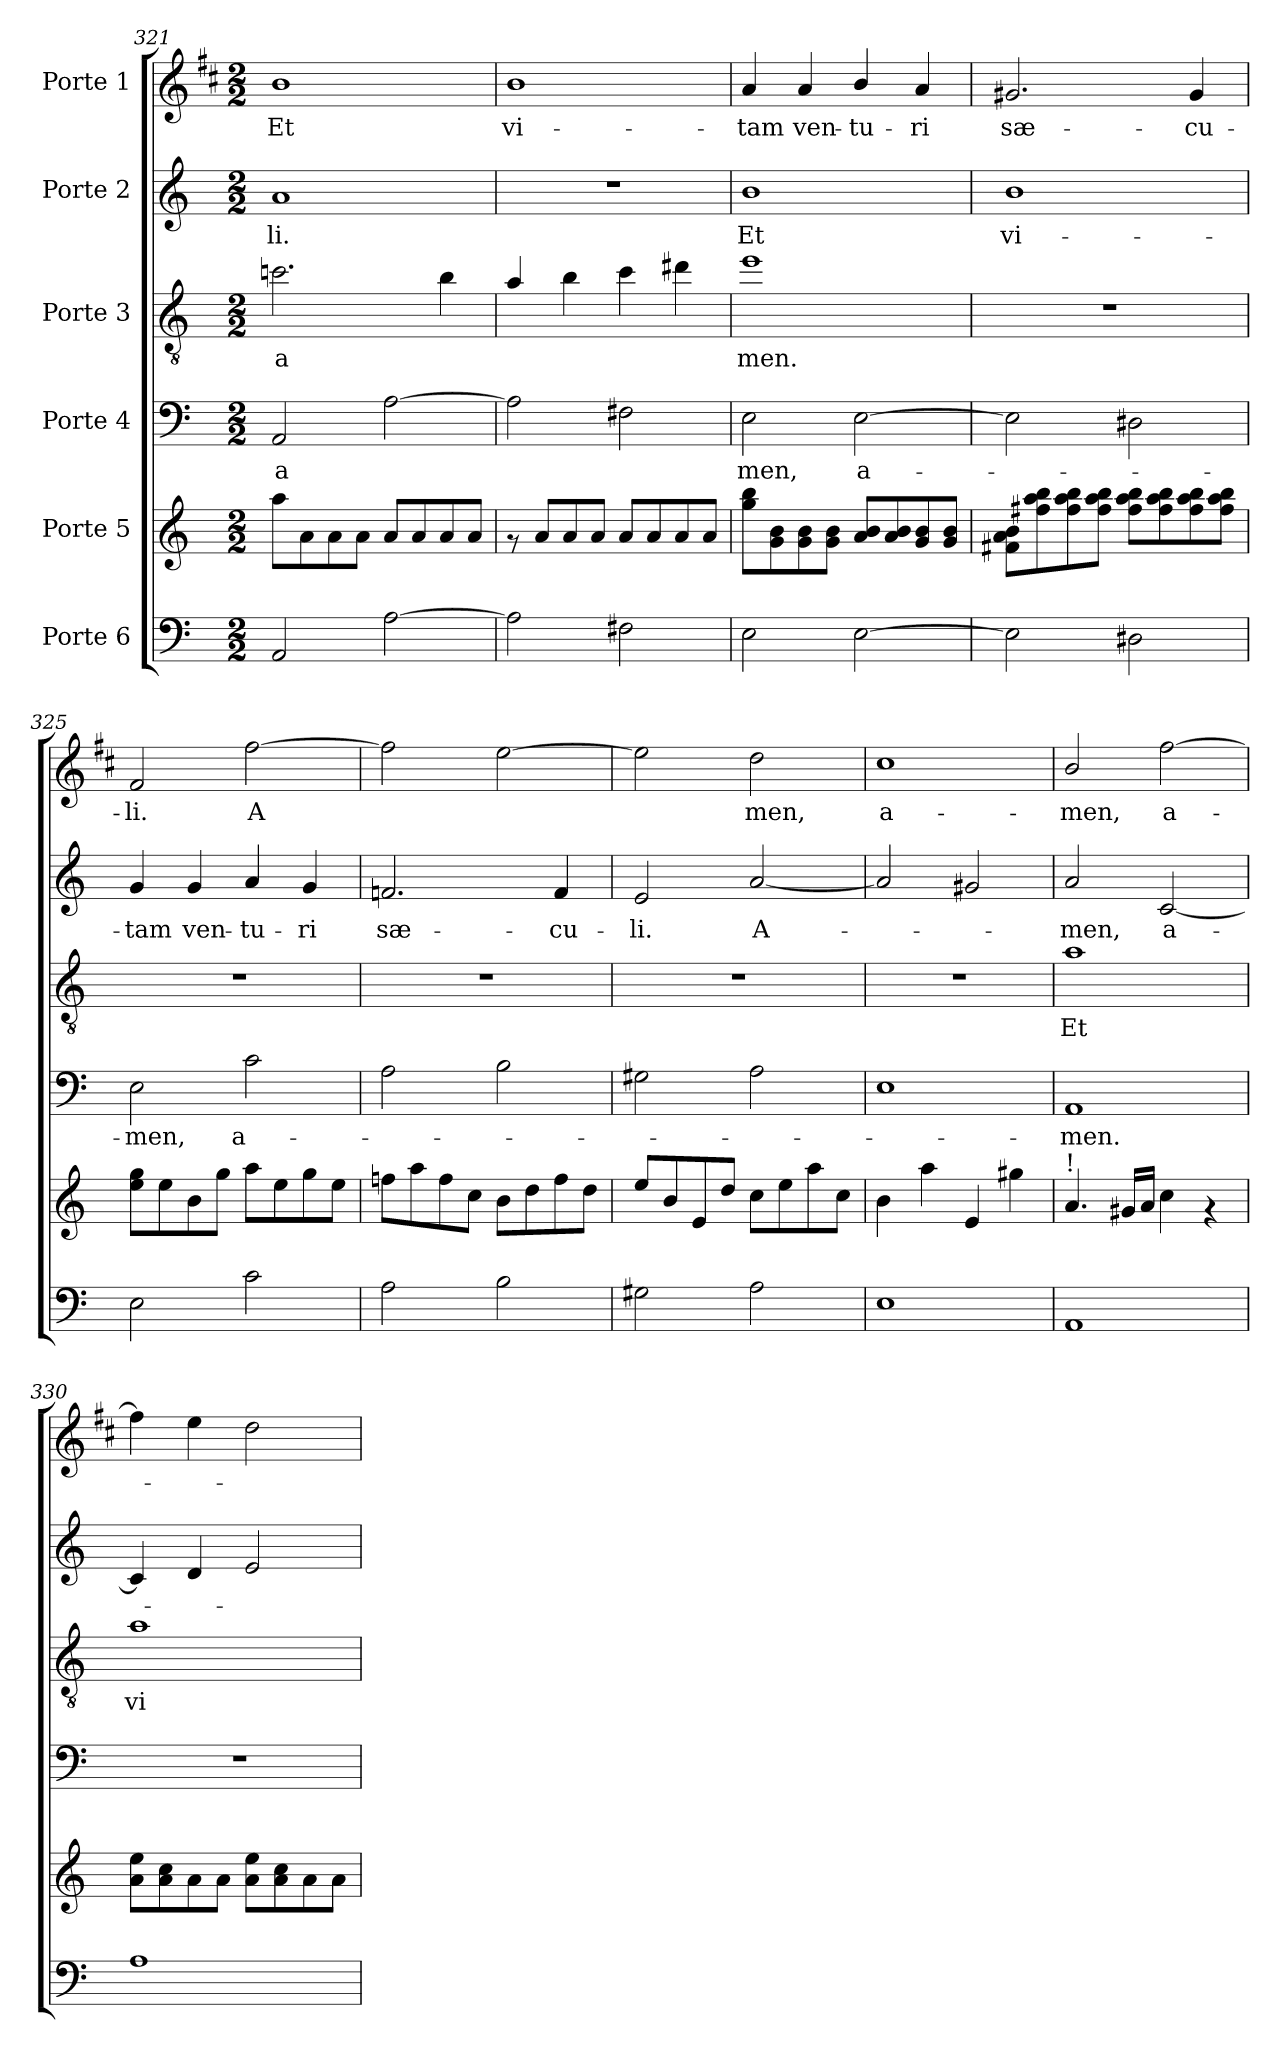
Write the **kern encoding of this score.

**kern	**kern	**kern	**text	**kern	**text	**kern	**text	**kern	**text
*part6	*part5	*part4	*part4	*part3	*part3	*part2	*part2	*part1	*part1
*staff6	*staff5	*staff4	*staff4	*staff3	*staff3	*staff2	*staff2	*staff1	*staff1
*I"Porte 6	*I"Porte 5	*I"Porte 4	*	*I"Porte 3	*	*I"Porte 2	*	*I"Porte 1	*
*clefF4	*clefG2	*clefF4	*	*clefGv2	*	*clefG2	*	*clefG2	*
*	*	*	*	*ITrd8c14	*	*	*	*ITrd1c2	*
*k[]	*k[]	*k[]	*	*k[]	*	*k[]	*	*k[]	*
*C:	*C:	*C:	*	*C:	*	*C:	*	*C:	*
*M2/2	*M2/2	*M2/2	*	*M2/2	*	*M2/2	*	*M2/2	*
=321	=321	=321	=321	=321	=321	=321	=321	=321	=321
!	!	!	!LO:LY:b:cj	!	!LO:LY:b:cj	!	!LO:LY:b:cj	!	!LO:LY:b:cj
2AA/	8aa\L	2AA/	a-	2.cn\	a-	1a	-li.	1a	Et
.	8a\	.	.	.	.	.	.	.	.
.	8a\	.	.	.	.	.	.	.	.
.	8a\J	.	.	.	.	.	.	.	.
!	!	!	!LO:LY:b:cj	!	!	!	!	!	!
[>2A\	8a/L	[>2A\	--	.	.	.	.	.	.
.	8a/	.	.	.	.	.	.	.	.
!	!	!	!	!	!LO:LY:b:cj	!	!	!	!
.	8a/	.	.	4B\	--	.	.	.	.
.	8a/J	.	.	.	.	.	.	.	.
=322	=322	=322	=322	=322	=322	=322	=322	=322	=322
!	!	!	!	!	!	!	!	!	!LO:LY:b:cj
2A\]	8rf	2A\]	.	4A/	.	1r	.	1a	vi-
.	8a/L	.	.	.	.	.	.	.	.
.	8a/	.	.	4B\	.	.	.	.	.
.	8a/J	.	.	.	.	.	.	.	.
2F#X\	8a/L	2F#X\	.	4c\	.	.	.	.	.
.	8a/	.	.	.	.	.	.	.	.
.	8a/	.	.	4d#X\	.	.	.	.	.
.	8a/J	.	.	.	.	.	.	.	.
=323	=323	=323	=323	=323	=323	=323	=323	=323	=323
!	!	!	!LO:LY:b:cj	!	!LO:LY:b:cj	!	!LO:LY:b:cj	!	!LO:LY:b:cj
2E\	8bb\ 8gg\L	2E\	-men,	1e	-men.	1b	Et	4g/	-tam
.	8b\ 8g\	.	.	.	.	.	.	.	.
!	!	!	!	!	!	!	!	!	!LO:LY:b:cj
.	8b\ 8g\	.	.	.	.	.	.	4g/	ven-
.	8b\ 8g\J	.	.	.	.	.	.	.	.
!	!	!	!LO:LY:b:cj	!	!	!	!	!	!LO:LY:b:cj
[>2E\	8b/ 8a/L	[>2E\	a-	.	.	.	.	4a/	-tu-
.	8b/ 8a/	.	.	.	.	.	.	.	.
!	!	!	!	!	!	!	!	!	!LO:LY:b:cj
.	8b/ 8g/	.	.	.	.	.	.	4g/	-ri
.	8b/ 8g/J	.	.	.	.	.	.	.	.
=324	=324	=324	=324	=324	=324	=324	=324	=324	=324
!	!	!	!	!	!	!	!LO:LY:b:cj	!	!LO:LY:b:cj
2E\]	8b\ 8a\ 8f#X\L	2E\]	.	1r	.	1b	vi-	2.f#X/	sæ-
.	8bb\ 8aa\ 8ff#X\	.	.	.	.	.	.	.	.
.	8bb\ 8aa\ 8ff#\	.	.	.	.	.	.	.	.
.	8bb\ 8aa\ 8ff#\J	.	.	.	.	.	.	.	.
2D#X\	8bb\ 8aa\ 8ff#\L	2D#X\	.	.	.	.	.	.	.
.	8bb\ 8aa\ 8ff#\	.	.	.	.	.	.	.	.
!	!	!	!	!	!	!	!	!	!LO:LY:b:cj
.	8bb\ 8aa\ 8ff#\	.	.	.	.	.	.	4f#/	-cu-
.	8bb\ 8aa\ 8ff#\J	.	.	.	.	.	.	.	.
!!LO:PB:g=z
=325	=325	=325	=325	=325	=325	=325	=325	=325	=325
!	!	!	!LO:LY:b:cj	!	!	!	!LO:LY:b:cj	!	!LO:LY:b:cj
2E\	8gg\ 8ee\L	2E\	-men,	1r	.	4g/	-tam	2e/	-li.
.	8ee\	.	.	.	.	.	.	.	.
!	!	!	!	!	!	!	!LO:LY:b:cj	!	!
.	8b\	.	.	.	.	4g/	ven-	.	.
.	8gg\J	.	.	.	.	.	.	.	.
!	!	!	!LO:LY:b:cj	!	!	!	!LO:LY:b:cj	!	!LO:LY:b:cj
2c\	8aa\L	2c\	a-	.	.	4a/	-tu-	[>2ee\	A-
.	8ee\	.	.	.	.	.	.	.	.
!	!	!	!	!	!	!	!LO:LY:b:cj	!	!
.	8gg\	.	.	.	.	4g/	-ri	.	.
.	8ee\J	.	.	.	.	.	.	.	.
=326	=326	=326	=326	=326	=326	=326	=326	=326	=326
!	!	!	!	!	!	!	!LO:LY:b:cj	!	!
2A\	8ffn\L	2A\	.	1r	.	2.fn/	sæ-	2ee\]	.
.	8aa\	.	.	.	.	.	.	.	.
.	8ff\	.	.	.	.	.	.	.	.
.	8cc\J	.	.	.	.	.	.	.	.
2B\	8b\L	2B\	.	.	.	.	.	[>2dd\	.
.	8dd\	.	.	.	.	.	.	.	.
!	!	!	!	!	!	!	!LO:LY:b:cj	!	!
.	8ff\	.	.	.	.	4f/	-cu-	.	.
.	8dd\J	.	.	.	.	.	.	.	.
=327	=327	=327	=327	=327	=327	=327	=327	=327	=327
!	!	!	!	!	!	!	!LO:LY:b:cj	!	!LO:LY:b:cj
2G#X\	8ee/L	2G#X\	.	1r	.	2e/	-li.	2dd\]	-
.	8b/	.	.	.	.	.	.	.	.
.	8e/	.	.	.	.	.	.	.	.
.	8dd/J	.	.	.	.	.	.	.	.
!	!	!	!	!	!	!	!LO:LY:b:cj	!	!LO:LY:b:cj
2A\	8cc\L	2A\	.	.	.	[<2a/	A-	2cc\	men,
.	8ee\	.	.	.	.	.	.	.	.
.	8aa\	.	.	.	.	.	.	.	.
.	8cc\J	.	.	.	.	.	.	.	.
=328	=328	=328	=328	=328	=328	=328	=328	=328	=328
!	!	!	!	!	!	!	!	!	!LO:LY:b:cj
1E	4b\	1E	.	1r	.	2a/]	.	1b	a-
.	4aa\	.	.	.	.	.	.	.	.
.	4e/	.	.	.	.	2g#X/	.	.	.
.	4gg#X\	.	.	.	.	.	.	.	.
=329	=329	=329	=329	=329	=329	=329	=329	=329	=329
!	!LO:TX:a:t=!	!	!	!	!	!	!	!	!
!	!	!	!LO:LY:b:cj	!	!LO:LY:b:cj	!	!LO:LY:b:cj	!	!LO:LY:b:cj
1AA	4.a/	1AA	-men.	1A	Et	2a/	-men,	2a/	-men,
.	16g#X/L	.	.	.	.	.	.	.	.
.	16a/J	.	.	.	.	.	.	.	.
!	!	!	!	!	!	!	!LO:LY:b:cj	!	!LO:LY:b:cj
.	4cc\	.	.	.	.	[<2c/	a-	[>2ee\	a-
.	4rf	.	.	.	.	.	.	.	.
=330	=330	=330	=330	=330	=330	=330	=330	=330	=330
!	!	!	!	!	!LO:LY:b:cj	!	!	!	!
1A	8ee\ 8a\L	1r	.	1A	vi-	4c/]	.	4ee\]	.
.	8cc\ 8a\	.	.	.	.	.	.	.	.
.	8a\	.	.	.	.	4d/	.	4dd\	.
.	8a\J	.	.	.	.	.	.	.	.
.	8ee\ 8a\L	.	.	.	.	2e/	.	2cc\	.
.	8cc\ 8a\	.	.	.	.	.	.	.	.
.	8a\	.	.	.	.	.	.	.	.
.	8a\J	.	.	.	.	.	.	.	.
=	=	=	=	=	=	=	=	=	=
*-	*-	*-	*-	*-	*-	*-	*-	*-	*-
